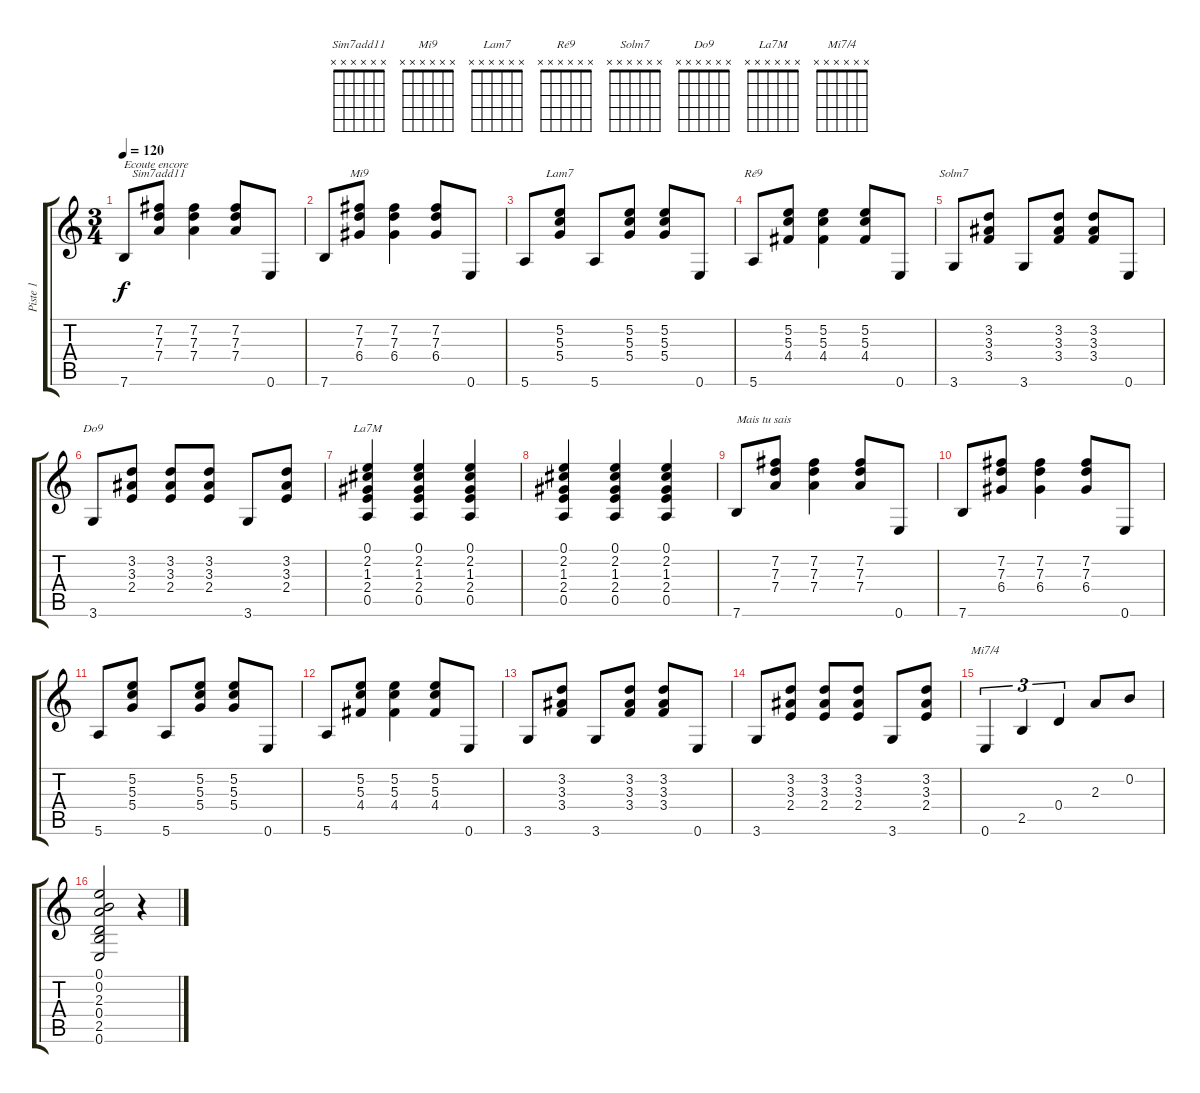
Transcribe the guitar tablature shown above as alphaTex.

\track ("Piste 1" "Piste 1") {instrument acousticguitarnylon}
\staff {score tabs}
\tuning (E4 B3 G3 D3 A2 E2) {hide}
\chord ("Sim7add11" x x x x x x)
\chord ("Mi9" x x x x x x)
\chord ("Lam7" x x x x x x)
\chord ("Ré9" x x x x x x)
\chord ("Solm7" x x x x x x)
\chord ("Do9" x x x x x x)
\chord ("La7M" x x x x x x)
\chord ("Mi7/4" x x x x x x)
\ts (3 4)
\tempo 120
\clef g2
\ks c
7.6.8{txt "Ecoute encore" dy f} (7.2 7.3 7.4).8{ch "Sim7add11"} (7.2 7.3 7.4).4 (7.2 7.3 7.4).8 0.6.8 |
7.6.8 (7.2 7.3 6.4).8{ch "Mi9"} (7.2 7.3 6.4).4 (7.2 7.3 6.4).8 0.6.8 |
5.6.8 (5.2 5.3 5.4).8{ch "Lam7"} 5.6.8 (5.2 5.3 5.4).8 (5.2 5.3 5.4).8 0.6.8 |
5.6.8{ch "Ré9"} (5.2 5.3 4.4).8 (5.2 5.3 4.4).4 (5.2 5.3 4.4).8 0.6.8 |
3.6.8{ch "Solm7"} (3.2 3.3 3.4).8 3.6.8 (3.2 3.3 3.4).8 (3.2 3.3 3.4).8 0.6.8 |
3.6.8{ch "Do9"} (3.2 3.3 2.4).8 (3.2 3.3 2.4).8 (3.2 3.3 2.4).8 3.6.8 (3.2 3.3 2.4).8 |
(0.1 2.2 1.3 2.4 0.5).4{ch "La7M"} (0.1 2.2 1.3 2.4 0.5).4 (0.1 2.2 1.3 2.4 0.5).4 |
(0.1 2.2 1.3 2.4 0.5).4 (0.1 2.2 1.3 2.4 0.5).4 (0.1 2.2 1.3 2.4 0.5).4 |
7.6.8{txt "Mais tu sais"} (7.2 7.3 7.4).8 (7.2 7.3 7.4).4 (7.2 7.3 7.4).8 0.6.8 |
7.6.8 (7.2 7.3 6.4).8 (7.2 7.3 6.4).4 (7.2 7.3 6.4).8 0.6.8 |
5.6.8 (5.2 5.3 5.4).8 5.6.8 (5.2 5.3 5.4).8 (5.2 5.3 5.4).8 0.6.8 |
5.6.8 (5.2 5.3 4.4).8 (5.2 5.3 4.4).4 (5.2 5.3 4.4).8 0.6.8 |
3.6.8 (3.2 3.3 3.4).8 3.6.8 (3.2 3.3 3.4).8 (3.2 3.3 3.4).8 0.6.8 |
3.6.8 (3.2 3.3 2.4).8 (3.2 3.3 2.4).8 (3.2 3.3 2.4).8 3.6.8 (3.2 3.3 2.4).8 |
0.6.4{tu (3 2) ch "Mi7/4"} 2.5.4{tu (3 2)} 0.4.4{tu (3 2)} 2.3.8 0.2.8 |
(0.1 0.2 2.3 0.4 2.5 0.6).2 r.4
